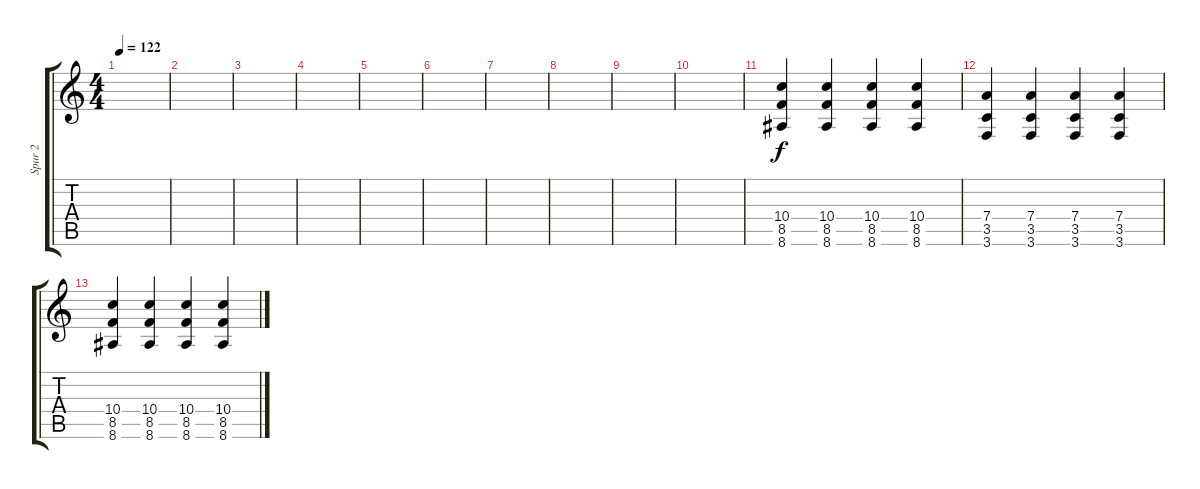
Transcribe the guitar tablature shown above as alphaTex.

\track ("Spur 2" "Spur 2") {instrument distortionguitar}
\staff {score tabs}
\tuning (E4 B3 G3 D3 A2 D2) {hide}
\ts (4 4)
\tempo 122
\clef g2
\ks c
|
|
|
|
|
|
|
|
|
|
(10.4 8.5 8.6).4 (10.4 8.5 8.6).4 (10.4 8.5 8.6).4 (10.4 8.5 8.6).4 |
(7.4 3.5 3.6).4 (7.4 3.5 3.6).4 (7.4 3.5 3.6).4 (7.4 3.5 3.6).4 |
(10.4 8.5 8.6).4 (10.4 8.5 8.6).4 (10.4 8.5 8.6).4 (10.4 8.5 8.6).4
